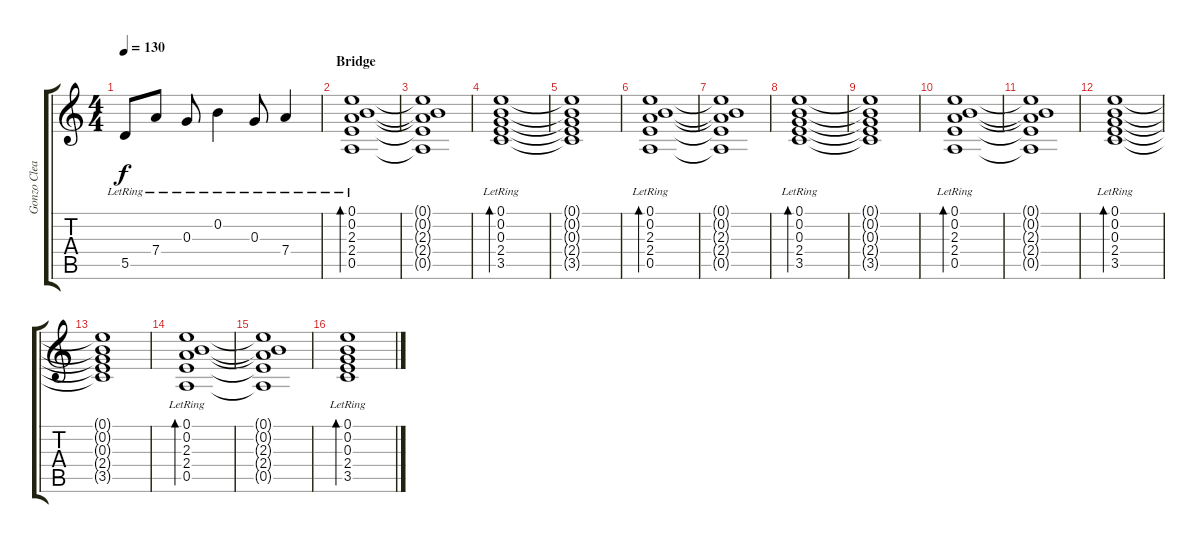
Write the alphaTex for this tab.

\track ("Gonzo Clean Guitar" "Gonzo Clea") {instrument electricguitarclean}
\staff {score tabs}
\tuning (E4 B3 G3 D3 A2 E2) {hide}
\ts (4 4)
\tempo 130
\clef g2
\ks c
5.5{lr}.8{dy f} 7.4{lr}.8 0.3{lr}.8 0.2{lr}.4 0.3{lr}.8 7.4{lr}.4 |
\section ("" "Bridge")
(0.1{lr} 0.2{lr} 2.3{lr} 2.4{lr} 0.5{lr}).1{bd 240} |
(0.1{t} 0.2{t} 2.3{t} 2.4{t} 0.5{t}).1 |
(0.1{lr} 0.2{lr} 0.3{lr} 2.4{lr} 3.5{lr}).1{bd 240} |
(0.1{t} 0.2{t} 0.3{t} 2.4{t} 3.5{t}).1 |
(0.1{lr} 0.2{lr} 2.3{lr} 2.4{lr} 0.5{lr}).1{bd 240} |
(0.1{t} 0.2{t} 2.3{t} 2.4{t} 0.5{t}).1 |
(0.1{lr} 0.2{lr} 0.3{lr} 2.4{lr} 3.5{lr}).1{bd 240} |
(0.1{t} 0.2{t} 0.3{t} 2.4{t} 3.5{t}).1 |
(0.1{lr} 0.2{lr} 2.3{lr} 2.4{lr} 0.5{lr}).1{bd 240} |
(0.1{t} 0.2{t} 2.3{t} 2.4{t} 0.5{t}).1 |
(0.1{lr} 0.2{lr} 0.3{lr} 2.4{lr} 3.5{lr}).1{bd 240} |
(0.1{t} 0.2{t} 0.3{t} 2.4{t} 3.5{t}).1 |
(0.1{lr} 0.2{lr} 2.3{lr} 2.4{lr} 0.5{lr}).1{bd 240} |
(0.1{t} 0.2{t} 2.3{t} 2.4{t} 0.5{t}).1 |
(0.1{lr} 0.2{lr} 0.3{lr} 2.4{lr} 3.5{lr}).1{bd 240}
